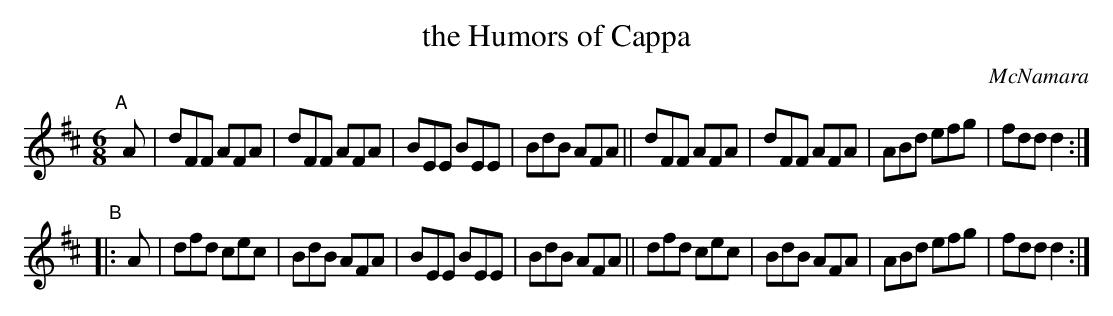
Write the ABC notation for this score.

X:1
T: the Humors of Cappa
O: McNamara
M: 6/8
K: D
"^A"[|] A |\
dFF AFA | dFF AFA | BEE BEE | BdB AFA ||\
dFF AFA | dFF AFA | ABd efg | fdd d2 :|
"^B"|: A |\
dfd cec | BdB AFA | BEE BEE | BdB AFA ||\
dfd cec | BdB AFA | ABd efg | fdd d2 :|
